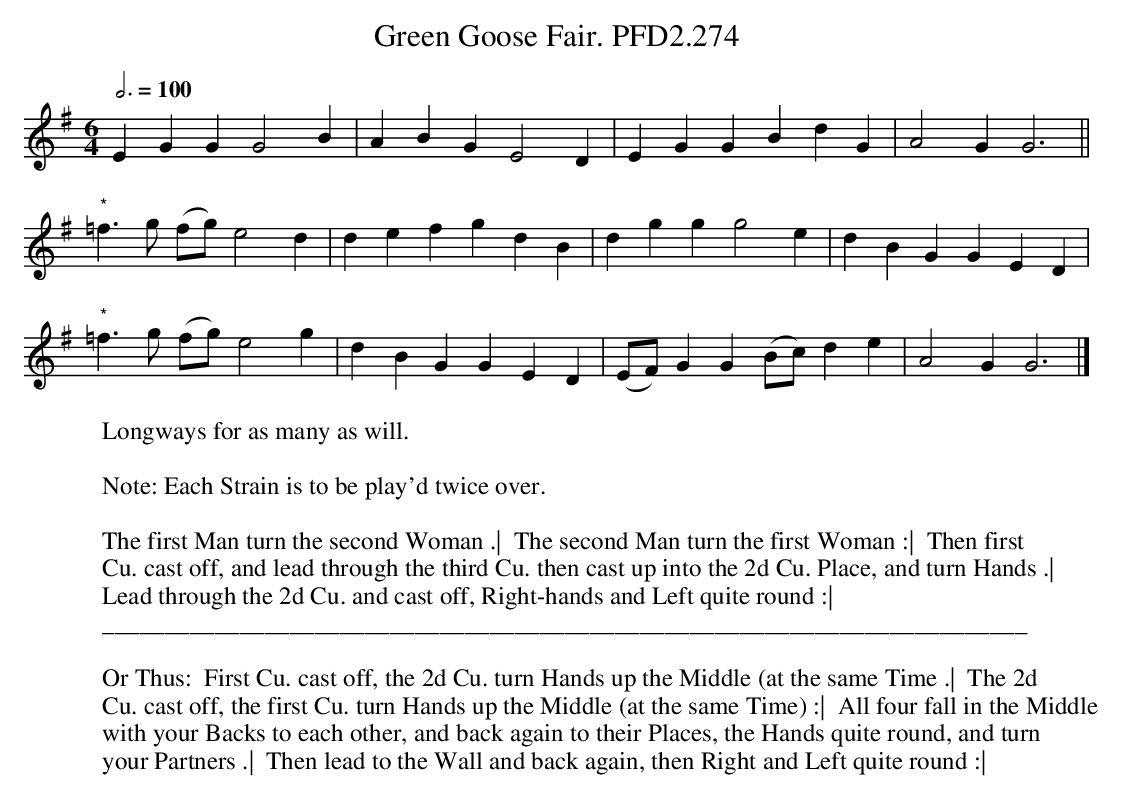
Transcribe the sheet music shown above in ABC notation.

X:1
T:Green Goose Fair. PFD2.274
W:Longways for as many as will.
L:1/4
M:6/4
Q:3/4=100
K:G
EGGG2B|ABGE2D|EGGBdG|A2GG3||
"*"=f>g (f/g/) e2d|defgdB|dggg2e|dBGGED|
"*"=f>g (f/g/) e2g|dBGGED|(E/F/) GG (B/c/) de|A2GG3 |]
W:
W: Note: Each Strain is to be play'd twice over.
W:
W: The first Man turn the second Woman .|  The second Man turn the first Woman :|  Then first
W: Cu. cast off, and lead through the third Cu. then cast up into the 2d Cu. Place, and turn Hands .|
W: Lead through the 2d Cu. and cast off, Right-hands and Left quite round :|
W:__________________________________________________________________________
W:
W: Or Thus:  First Cu. cast off, the 2d Cu. turn Hands up the Middle (at the same Time .|  The 2d
W: Cu. cast off, the first Cu. turn Hands up the Middle (at the same Time) :|  All four fall in the Middle
W: with your Backs to each other, and back again to their Places, the Hands quite round, and turn
W: your Partners .|  Then lead to the Wall and back again, then Right and Left quite round :|
